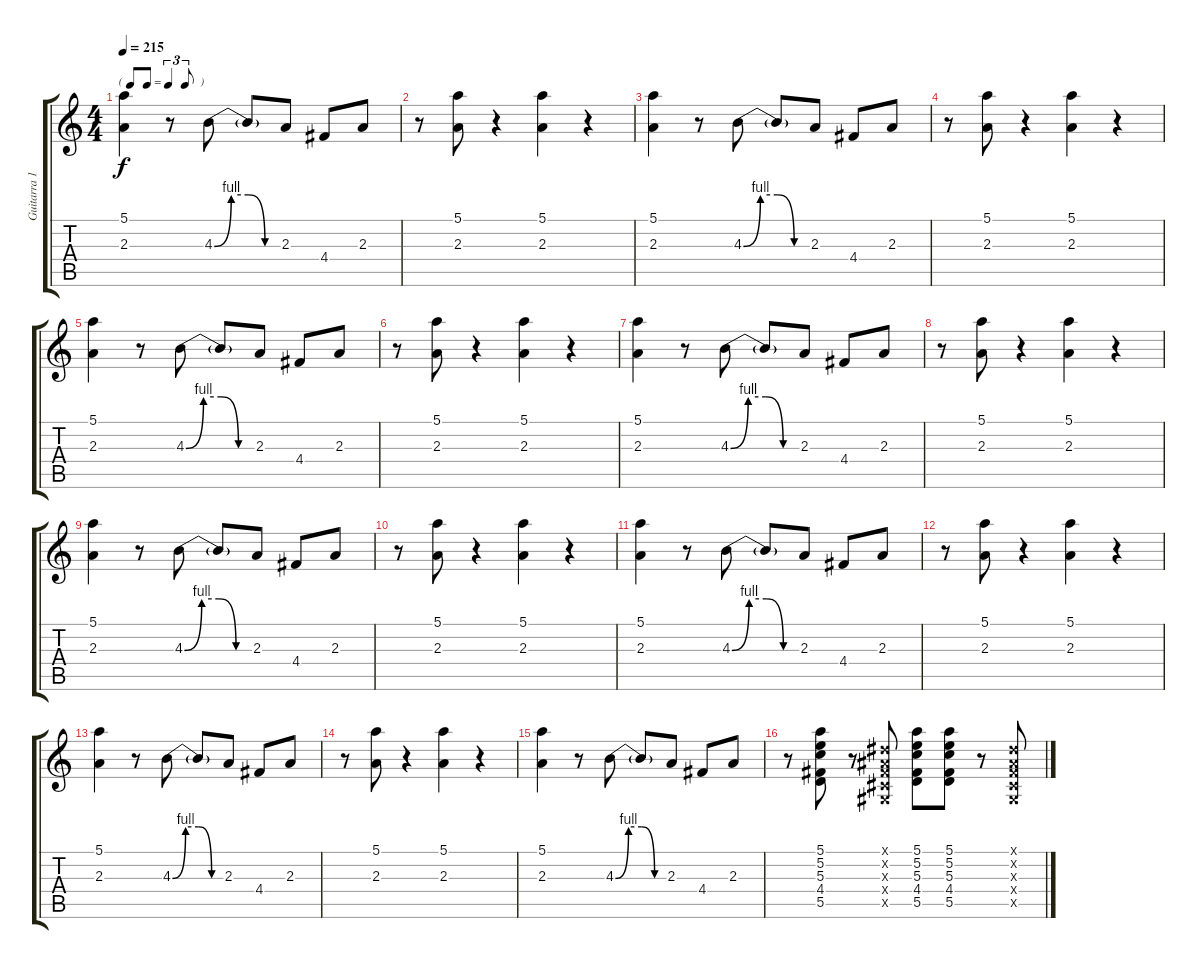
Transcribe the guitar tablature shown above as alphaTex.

\track ("Guitarra 1" "Guitarra 1") {instrument electricguitarclean}
\staff {score tabs}
\tuning (E4 B3 G3 D3 A2 E2) {hide}
\ts (4 4)
\tf triplet8th
\tempo 215
\clef g2
\ks c
(5.1 2.3).4{dy f} r.8 4.3{be (custom 0 0 15 4 30 4 45 0 60 0)}.8 4.3{t}.8 2.3.8 4.4.8 2.3.8 |
r.8 (5.1 2.3).8 r.4 (5.1 2.3).4 r.4 |
(5.1 2.3).4 r.8 4.3{be (custom 0 0 15 4 30 4 45 0 60 0)}.8 4.3{t}.8 2.3.8 4.4.8 2.3.8 |
r.8 (5.1 2.3).8 r.4 (5.1 2.3).4 r.4 |
(5.1 2.3).4 r.8 4.3{be (custom 0 0 15 4 30 4 45 0 60 0)}.8 4.3{t}.8 2.3.8 4.4.8 2.3.8 |
r.8 (5.1 2.3).8 r.4 (5.1 2.3).4 r.4 |
(5.1 2.3).4 r.8 4.3{be (custom 0 0 15 4 30 4 45 0 60 0)}.8 4.3{t}.8 2.3.8 4.4.8 2.3.8 |
r.8 (5.1 2.3).8 r.4 (5.1 2.3).4 r.4 |
(5.1 2.3).4 r.8 4.3{be (custom 0 0 15 4 30 4 45 0 60 0)}.8 4.3{t}.8 2.3.8 4.4.8 2.3.8 |
r.8 (5.1 2.3).8 r.4 (5.1 2.3).4 r.4 |
(5.1 2.3).4 r.8 4.3{be (custom 0 0 15 4 30 4 45 0 60 0)}.8 4.3{t}.8 2.3.8 4.4.8 2.3.8 |
r.8 (5.1 2.3).8 r.4 (5.1 2.3).4 r.4 |
(5.1 2.3).4 r.8 4.3{be (custom 0 0 15 4 30 4 45 0 60 0)}.8 4.3{t}.8 2.3.8 4.4.8 2.3.8 |
r.8 (5.1 2.3).8 r.4 (5.1 2.3).4 r.4 |
(5.1 2.3).4 r.8 4.3{be (custom 0 0 15 4 30 4 45 0 60 0)}.8 4.3{t}.8 2.3.8 4.4.8 2.3.8 |
r.8 (5.1 5.2 5.3 4.4 5.5).8 r.8 (-1.1{x} -1.2{x} -1.3{x} -1.4{x} -1.5{x}).8 (5.1 5.2 5.3 4.4 5.5).8 (5.1 5.2 5.3 4.4 5.5).8 r.8 (-1.1{x} -1.2{x} -1.3{x} -1.4{x} -1.5{x}).8
